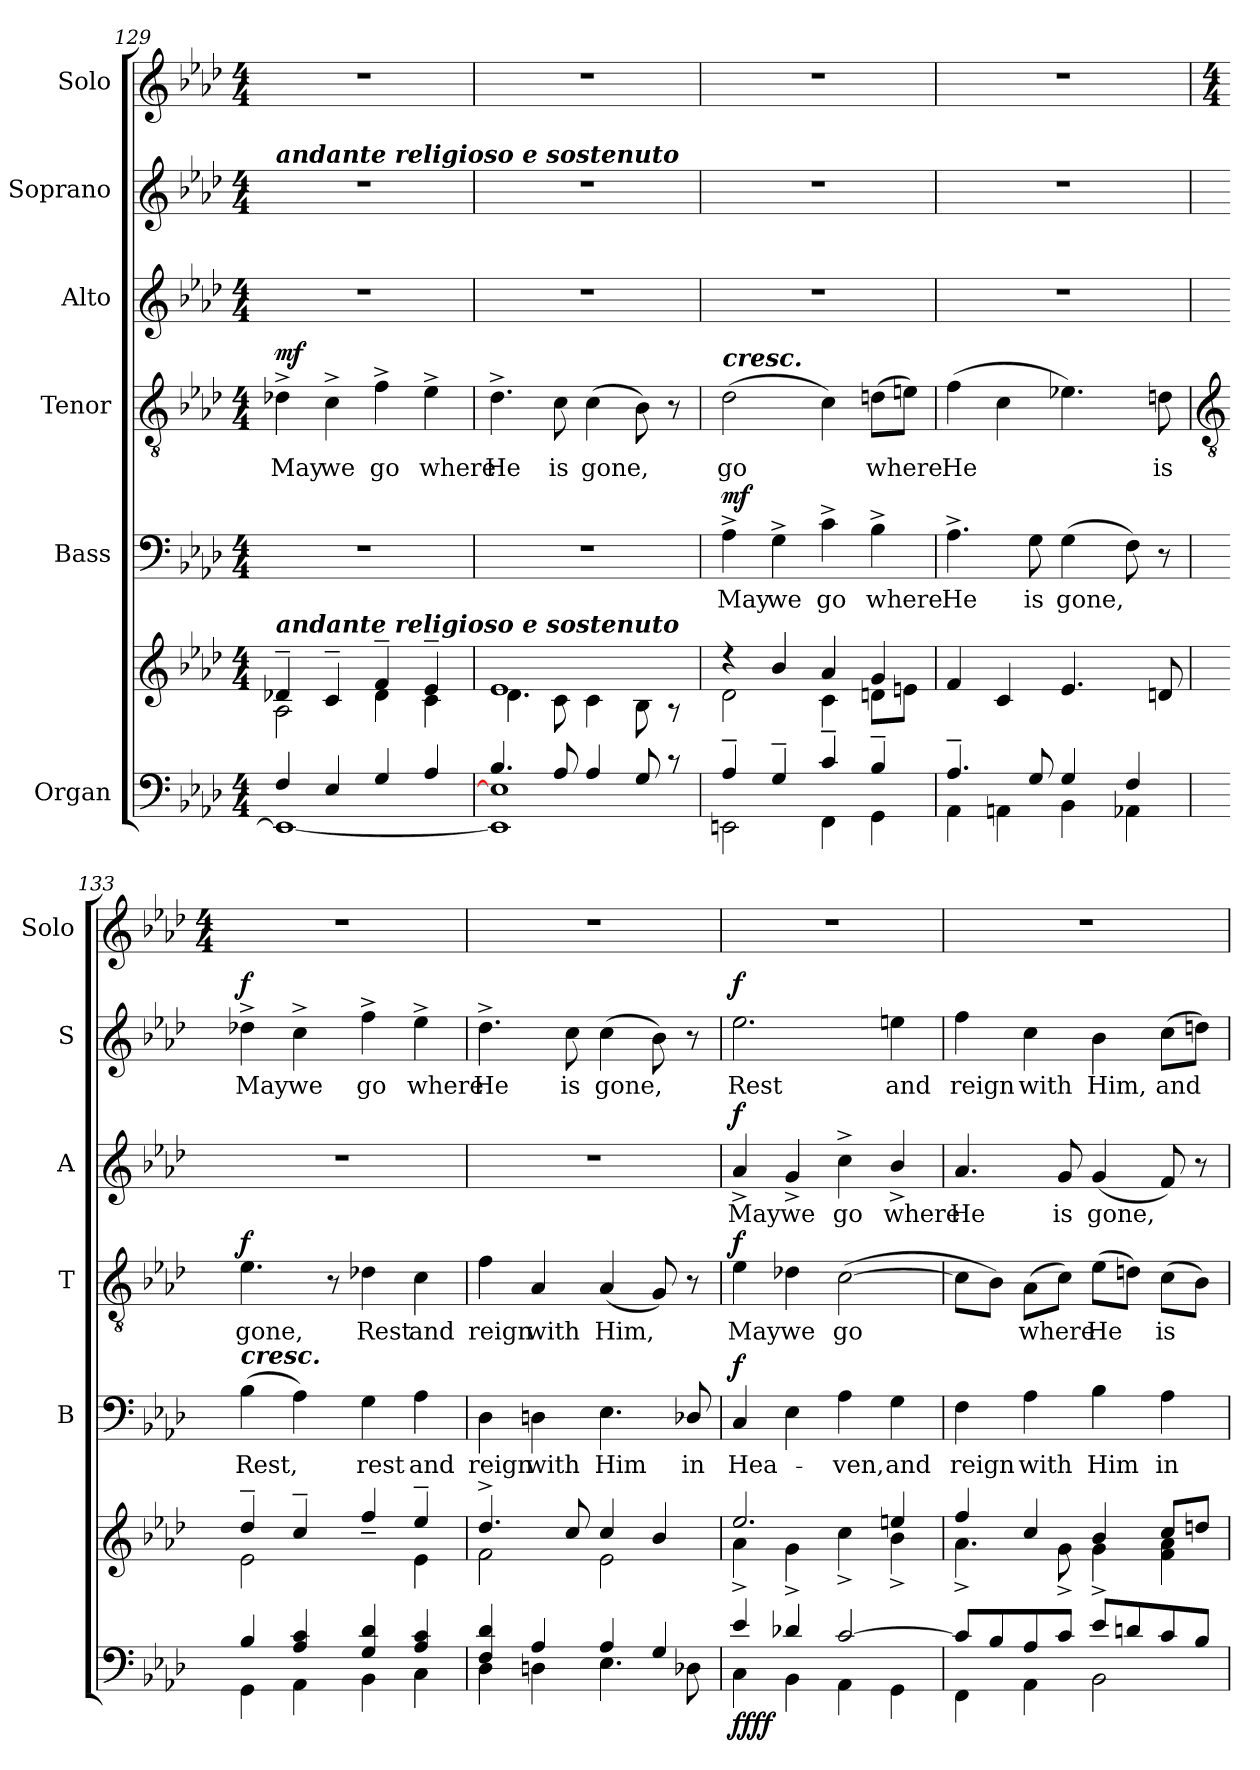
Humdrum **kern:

**kern	**kern	**dynam	**kern	**text	**dynam	**kern	**text	**dynam	**kern	**text	**dynam	**kern	**text	**dynam	**kern
*part6	*part6	*part6	*part5	*part5	*part5	*part4	*part4	*part4	*part3	*part3	*part3	*part2	*part2	*part2	*part1
*staff7	*staff6	*staff6/7	*staff5	*staff5	*staff5	*staff4	*staff4	*staff4	*staff3	*staff3	*staff3	*staff2	*staff2	*staff2	*staff1
*I"Organ	*	*	*I"Bass	*	*	*I"Tenor	*	*	*I"Alto	*	*	*I"Soprano	*	*	*I"Solo
*	*	*	*I'B	*	*	*I'T	*	*	*I'A	*	*	*I'S	*	*	*I'Solo
!!LO:LB:g=z
*clefF4	*clefG2	*	*clefF4	*	*	*clefGv2	*	*	*clefG2	*	*	*clefG2	*	*	*clefG2
*k[b-e-a-d-]	*k[b-e-a-d-]	*	*k[b-e-a-d-]	*	*	*k[b-e-a-d-]	*	*	*k[b-e-a-d-]	*	*	*k[b-e-a-d-]	*	*	*k[b-e-a-d-]
*A-:	*A-:	*	*A-:	*	*	*A-:	*	*	*A-:	*	*	*A-:	*	*	*A-:
*M4/4	*M4/4	*	*M4/4	*	*	*M4/4	*	*	*M4/4	*	*	*M4/4	*	*	*M4/4
*MM72	*MM72	*	*MM72	*	*	*MM72	*	*	*MM72	*	*	*MM72	*	*	*MM72
=129	=129	=129	=129	=129	=129	=129	=129	=129	=129	=129	=129	=129	=129	=129	=129
*^	*^	*	*	*	*	*	*	*	*	*	*	*	*	*	*
!	!	!	!	!	!	!	!	!	!	!	!	!	!	!LO:TX:a:Bi:t=andante religioso e sostenuto	!	!	!
!	!	!LO:TX:a:Bi:t=andante religioso e sostenuto	!	!	!	!	!	!	!	!	!	!	!	!	!	!	!
!	!	!	!	!LO:DY:b=2	!	!	!	!	!LO:LY:b	!	!	!	!	!	!	!	!
!	!	!	!	!LO:DY:n=1:b=2	!	!	!	!	!	!	!	!	!	!	!	!	!
!	!	!	!	!LO:DY:n=2:b	!	!	!	!	!	!	!	!	!	!	!	!	!
!	!	!	!	!LO:DY:n=3:b	!	!	!	!	!	!LO:DY:b	!	!	!	!	!	!	!
4F/	1EE-\_	4d-X~/	2A-\	mp mp mp mp	1r	.	.	4d-X^	May	mf	1r	.	.	1r	.	.	1r
!	!	!	!	!	!	!	!	!	!LO:LY:b	!	!	!	!	!	!	!	!
4E-/	.	4c~/	.	.	.	.	.	4c^	we	.	.	.	.	.	.	.	.
!	!	!	!	!	!	!	!	!	!LO:LY:b	!	!	!	!	!	!	!	!
4G/	.	4f~/	4d-\	.	.	.	.	4f^	go	.	.	.	.	.	.	.	.
!	!	!	!	!	!	!	!	!	!LO:LY:b	!	!	!	!	!	!	!	!
4A-/	.	4e-~/	4c\	.	.	.	.	4e-^	where	.	.	.	.	.	.	.	.
=130	=130	=130	=130	=130	=130	=130	=130	=130	=130	=130	=130	=130	=130	=130	=130	=130	=130
!	!	!	!	!	!	!	!	!	!LO:LY:b	!	!	!	!	!	!	!	!
4.B-/	1EE-\] 1E-\]	1e-/	4.d-\	.	1r	.	.	4.d-^	He	.	1r	.	.	1r	.	.	1r
!	!	!	!	!	!	!	!	!	!LO:LY:b	!	!	!	!	!	!	!	!
8A-/	.	.	8c\	.	.	.	.	8c	is	.	.	.	.	.	.	.	.
!	!	!	!	!	!	!	!	!	!LO:LY:b	!	!	!	!	!	!	!	!
4A-/	.	.	4c\	.	.	.	.	(>4c	gone,	.	.	.	.	.	.	.	.
8G/	.	.	8B-\	.	.	.	.	8B-)	.	.	.	.	.	.	.	.	.
8r	.	.	8r	.	.	.	.	8r	.	.	.	.	.	.	.	.	.
=131	=131	=131	=131	=131	=131	=131	=131	=131	=131	=131	=131	=131	=131	=131	=131	=131	=131
!	!	!	!	!	!	!	!	!LO:TX:a:Bi:t=cresc.	!	!	!	!	!	!	!	!	!
!	!	!	!	!	!	!LO:LY:b	!LO:DY:b	!	!LO:LY:b	!	!	!	!	!	!	!	!
4A-~/	2EEn\	4r	2d-\	.	4A-^	May	mf	(>2d-	go	.	1r	.	.	1r	.	.	1r
!	!	!	!	!	!	!LO:LY:b	!	!	!	!	!	!	!	!	!	!	!
4G~/	.	4b-/	.	.	4G^	we	.	.	.	.	.	.	.	.	.	.	.
!	!	!	!	!	!	!LO:LY:b	!	!	!	!	!	!	!	!	!	!	!
4c~/	4FF\	4a-/	4c\	.	4c^	go	.	4c)	.	.	.	.	.	.	.	.	.
!	!	!	!	!	!	!LO:LY:b	!	!	!LO:LY:b	!	!	!	!	!	!	!	!
4B-~/	4GG\	4g/	8dn\L	.	4B-^	where	.	(>8dnL	where	.	.	.	.	.	.	.	.
.	.	.	8en\J	.	.	.	.	8enJ)	.	.	.	.	.	.	.	.	.
=132	=132	=132	=132	=132	=132	=132	=132	=132	=132	=132	=132	=132	=132	=132	=132	=132	=132
!	!	!	!	!	!	!LO:LY:b	!	!	!LO:LY:b	!	!	!	!	!	!	!	!
4.A-~/	4AA-\	4f/	2ryy	.	4.A-^	He	.	(>4f	He	.	1r	.	.	1r	.	.	1r
.	4AAn\	4c/	.	.	.	.	.	4c	.	.	.	.	.	.	.	.	.
!	!	!	!	!	!	!LO:LY:b	!	!	!	!	!	!	!	!	!	!	!
8G/	.	.	.	.	8G	is	.	.	.	.	.	.	.	.	.	.	.
!	!	!	!	!	!	!LO:LY:b	!	!	!	!	!	!	!	!	!	!	!
4G/	4BB-\	4.e-/	8ryy	.	(>4G	gone,	.	4.e-X)	.	.	.	.	.	.	.	.	.
.	.	.	4.ryy	.	.	.	.	.	.	.	.	.	.	.	.	.	.
4F/	4AA-X\	.	.	.	8F)	.	.	.	.	.	.	.	.	.	.	.	.
!	!	!	!	!	!	!	!	!	!LO:LY:b	!	!	!	!	!	!	!	!
.	.	8dn/	.	.	8r	.	.	8dn	is	.	.	.	.	.	.	.	.
!!LO:LB:g=z
=133	=133	=133	=133	=133	=133	=133	=133	=133	=133	=133	=133	=133	=133	=133	=133	=133	=133
*	*	*	*	*	*	*	*	*clefGv2	*	*	*	*	*	*	*	*	*
*	*	*	*	*	*	*	*	*	*	*	*	*	*	*	*	*	*M4/4
!	!	!	!	!	!LO:TX:a:Bi:t=cresc.	!	!	!	!	!	!	!	!	!	!	!	!
!	!	!	!	!	!	!LO:LY:b	!	!	!LO:LY:b	!LO:DY:b	!	!	!	!	!LO:LY:b	!LO:DY:b	!
4B-/	4GG\	4dd-~/	2e-\	.	(>4B-	Rest,	.	4.e-	gone,	f	1r	.	.	4dd-X^	May	f	1r
!	!	!	!	!	!	!	!	!	!	!	!	!	!	!	!LO:LY:b	!	!
4A-/ 4c/	4AA-\	4cc~/	.	.	4A-)	.	.	.	.	.	.	.	.	4cc^	we	.	.
.	.	.	.	.	.	.	.	8r	.	.	.	.	.	.	.	.	.
!	!	!	!	!	!	!LO:LY:b	!	!	!LO:LY:b	!	!	!	!	!	!LO:LY:b	!	!
4G/ 4d-/	4BB-\	4ff~/	4ryy	.	4G	rest	.	4d-X	Rest	.	.	.	.	4ff^	go	.	.
!	!	!	!	!	!	!LO:LY:b	!	!	!LO:LY:b	!	!	!	!	!	!LO:LY:b	!	!
4A-/ 4c/	4C\	4ee-~/	4e-\	.	4A-	and	.	4c	and	.	.	.	.	4ee-^	where	.	.
=134	=134	=134	=134	=134	=134	=134	=134	=134	=134	=134	=134	=134	=134	=134	=134	=134	=134
!	!	!	!	!	!	!LO:LY:b	!	!	!LO:LY:b	!	!	!	!	!	!LO:LY:b	!	!
4F/ 4d-/	4D-\	4.dd-^/	2f\	.	4D-	reign	.	4f	reign	.	1r	.	.	4.dd-^	He	.	1r
!	!	!	!	!	!	!LO:LY:b	!	!	!LO:LY:b	!	!	!	!	!	!	!	!
4A-/	4Dn\	.	.	.	4Dn	with	.	4A-	with	.	.	.	.	.	.	.	.
!	!	!	!	!	!	!	!	!	!	!	!	!	!	!	!LO:LY:b	!	!
.	.	8cc/	.	.	.	.	.	.	.	.	.	.	.	8cc	is	.	.
!	!	!	!	!	!	!LO:LY:b	!	!	!LO:LY:b	!	!	!	!	!	!LO:LY:b	!	!
4A-/	4.E-\	4cc/	2e-\	.	4.E-	Him	.	(<4A-	Him,	.	.	.	.	(>4cc	gone,	.	.
4G/	.	4b-/	.	.	.	.	.	8G)	.	.	.	.	.	8b-)	.	.	.
!	!	!	!	!	!	!LO:LY:b	!	!	!	!	!	!	!	!	!	!	!
.	8D-X\	.	.	.	8D-X/	in	.	8r	.	.	.	.	.	8r	.	.	.
=135	=135	=135	=135	=135	=135	=135	=135	=135	=135	=135	=135	=135	=135	=135	=135	=135	=135
!	!	!	!	!LO:DY:b=2	!	!LO:LY:b	!	!	!LO:LY:b	!	!	!LO:LY:b	!	!	!LO:LY:b	!	!
!	!	!	!	!LO:DY:n=1:b=2	!	!	!	!	!	!	!	!	!	!	!	!	!
!	!	!	!	!LO:DY:n=2:b	!	!	!	!	!	!	!	!	!	!	!	!	!
!	!	!	!	!LO:DY:n=3:b	!	!	!LO:DY:b	!	!	!LO:DY:b	!	!	!LO:DY:b	!	!	!LO:DY:b	!
4e-/	4C\	2.ee-/	4a-^\	f f f f	4C	Hea-	f	4e-	May	f	4a-^	May	f	2.ee-	Rest	f	1r
!	!	!	!	!	!	!	!	!	!LO:LY:b	!	!	!LO:LY:b	!	!	!	!	!
4d-X/	4BB-\	.	4g^\	.	4E-	.	.	4d-X	we	.	4g^	we	.	.	.	.	.
!	!	!	!	!	!	!LO:LY:b	!	!	!LO:LY:b	!	!	!LO:LY:b	!	!	!	!	!
[2c/	4AA-\	.	4cc^\	.	4A-	-ven,	.	(>[2c	go	.	4cc^	go	.	.	.	.	.
!	!	!	!	!	!	!LO:LY:b	!	!	!	!	!	!LO:LY:b	!	!	!LO:LY:b	!	!
.	4GG\	4een/	4b-^\	.	4G	and	.	.	.	.	4b-^/	where	.	4een	and	.	.
=136	=136	=136	=136	=136	=136	=136	=136	=136	=136	=136	=136	=136	=136	=136	=136	=136	=136
!	!	!	!	!	!	!LO:LY:b	!	!	!	!	!	!LO:LY:b	!	!	!LO:LY:b	!	!
8c/L]	4FF\	4ff/	4.a-^\	.	4F	reign	.	8cL]	.	.	4.a-	He	.	4ff	reign	.	1r
8B-/	.	.	.	.	.	.	.	8B-J)	.	.	.	.	.	.	.	.	.
!	!	!	!	!	!	!LO:LY:b	!	!	!LO:LY:b	!	!	!	!	!	!LO:LY:b	!	!
8A-/	4AA-\	4cc/	.	.	4A-	with	.	(>8A-L	where	.	.	.	.	4cc	with	.	.
!	!	!	!	!	!	!	!	!	!	!	!	!LO:LY:b	!	!	!	!	!
8c/J	.	.	8g^\	.	.	.	.	8cJ)	.	.	8g	is	.	.	.	.	.
!	!	!	!	!	!	!LO:LY:b	!	!	!LO:LY:b	!	!	!LO:LY:b	!	!	!LO:LY:b	!	!
8e-/L	2BB-\	4b-/	4g^\	.	4B-	Him	.	(>8e-L	He	.	(<4g	gone,	.	4b-	Him,	.	.
8dn/	.	.	.	.	.	.	.	8dnJ)	.	.	.	.	.	.	.	.	.
!	!	!	!	!	!	!LO:LY:b	!	!	!LO:LY:b	!	!	!	!	!	!LO:LY:b	!	!
8c/	.	8cc/L	4f\ 4a-\	.	4A-	in	.	(>8cL	is	.	8f)	.	.	(>8ccL	and	.	.
8B-/J	.	8ddn/J	.	.	.	.	.	8B-J)	.	.	8r	.	.	8ddnJ)	.	.	.
*v	*v	*	*	*	*	*	*	*	*	*	*	*	*	*	*	*	*
*	*v	*v	*	*	*	*	*	*	*	*	*	*	*	*	*	*
=	=	=	=	=	=	=	=	=	=	=	=	=	=	=	=
*-	*-	*-	*-	*-	*-	*-	*-	*-	*-	*-	*-	*-	*-	*-	*-
